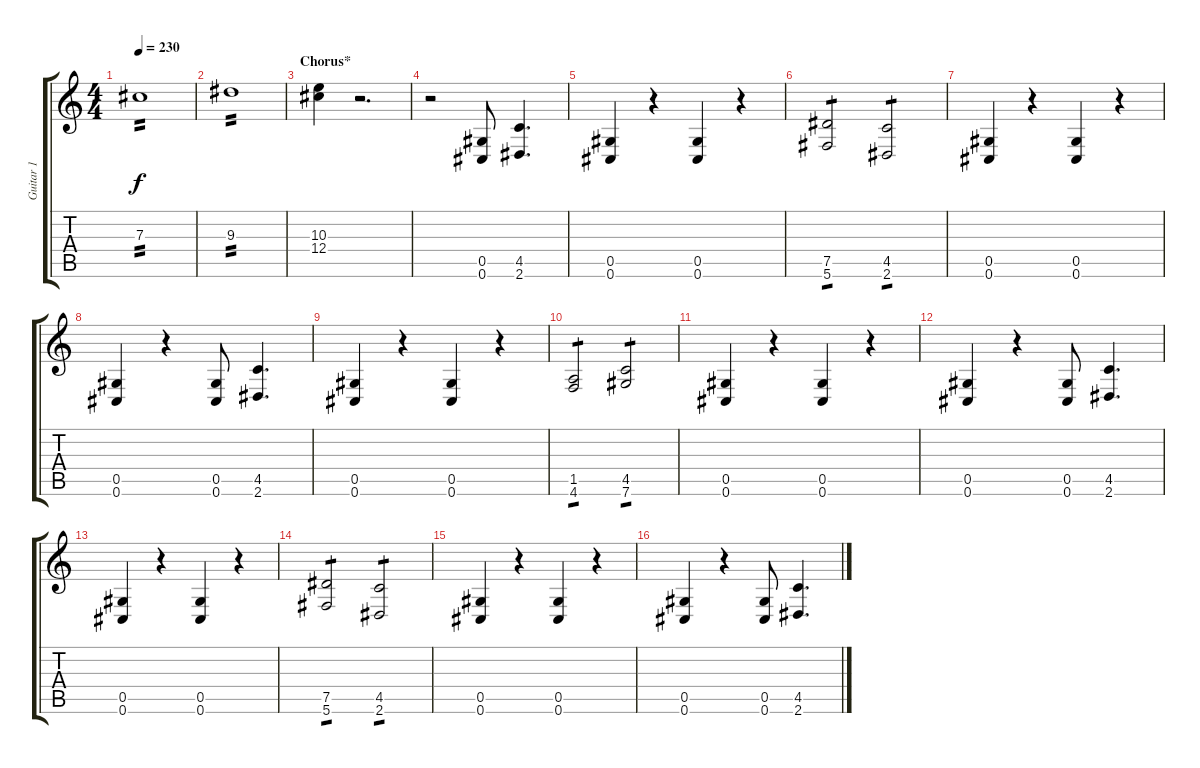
\track ("Guitar 1" "Guitar 1") {instrument distortionguitar}
\staff {score tabs}
\tuning (Eb4 Bb3 Gb3 Db3 Ab2 Db2) {hide}
\ts (4 4)
\tempo 230
\clef g2
\ks c
7.3.1{tp 2 dy f} |
9.3.1{tp 2} |
\section ("" "Chorus*")
(10.3 12.4).4{volume 15} r.2{d} |
r.2 (0.5 0.6).8 (4.5 2.6).4{d} |
(0.5 0.6).4 r.4 (0.5 0.6).4 r.4 |
(7.5 5.6).2{tp 1} (4.5 2.6).2{tp 1} |
(0.5 0.6).4 r.4 (0.5 0.6).4 r.4 |
(0.5 0.6).4 r.4 (0.5 0.6).8 (4.5 2.6).4{d} |
(0.5 0.6).4 r.4 (0.5 0.6).4 r.4 |
(1.5 4.6).2{tp 1} (4.5 7.6).2{tp 1} |
(0.5 0.6).4 r.4 (0.5 0.6).4 r.4 |
(0.5 0.6).4 r.4 (0.5 0.6).8 (4.5 2.6).4{d} |
(0.5 0.6).4 r.4 (0.5 0.6).4 r.4 |
(7.5 5.6).2{tp 1} (4.5 2.6).2{tp 1} |
(0.5 0.6).4 r.4 (0.5 0.6).4 r.4 |
(0.5 0.6).4 r.4 (0.5 0.6).8 (4.5 2.6).4{d}
